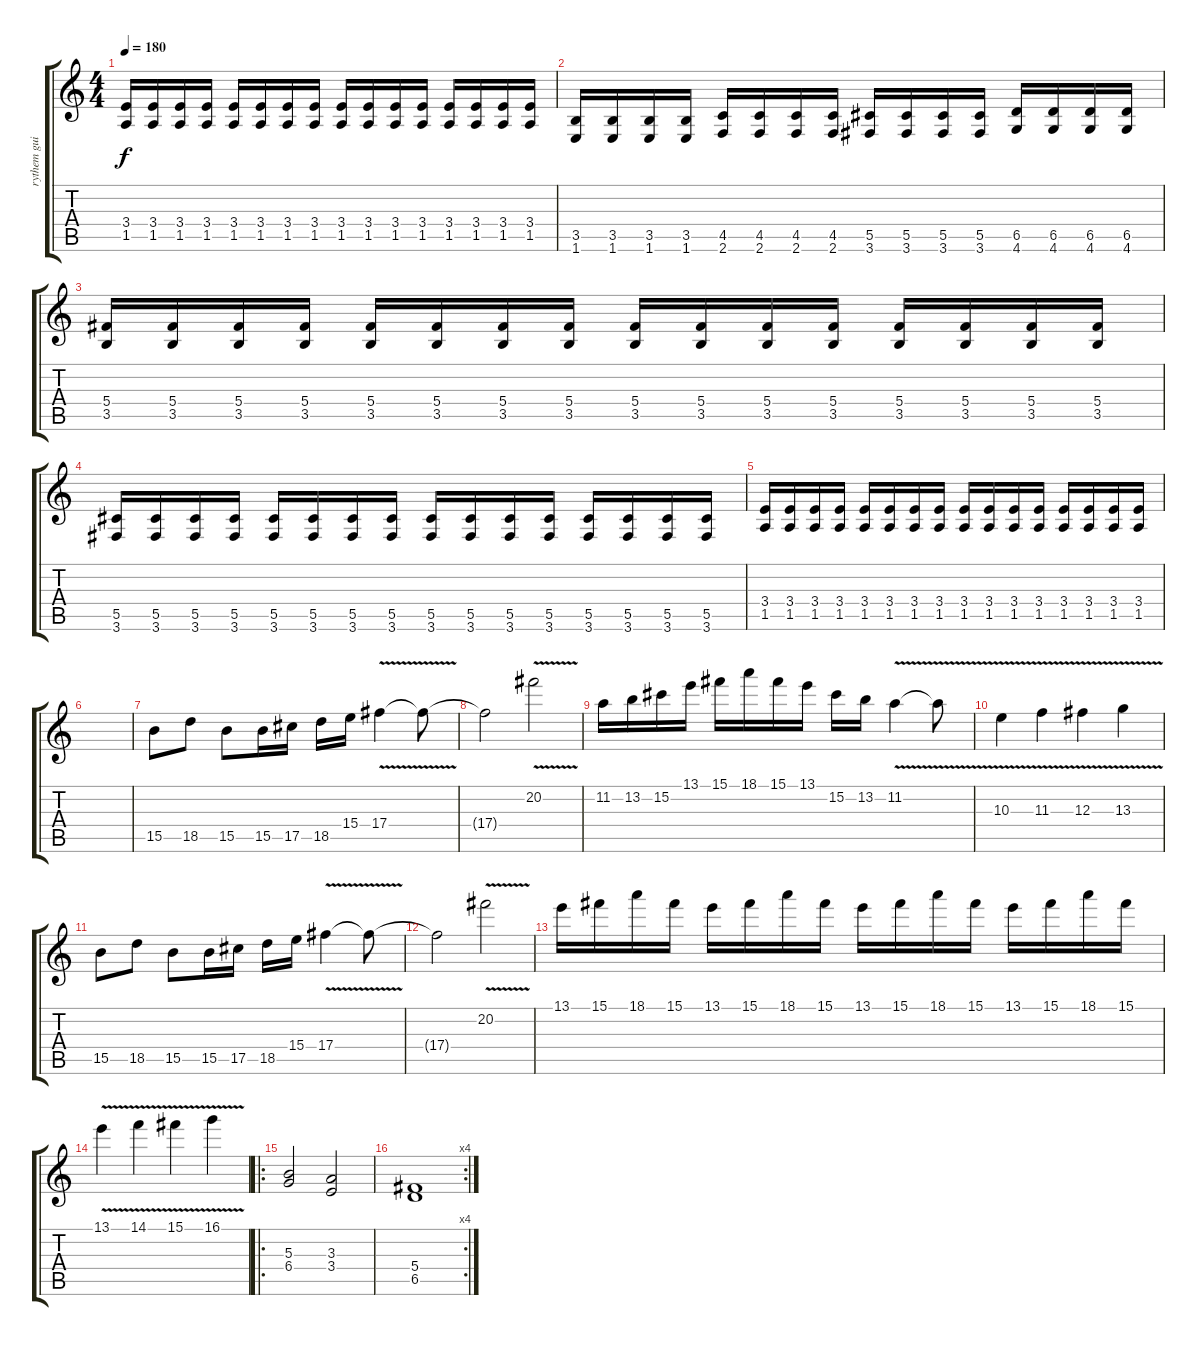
\track ("rythem guitar" "rythem gui") {instrument distortionguitar}
\staff {score tabs}
\tuning (Eb4 Bb3 Gb3 Db3 Ab2 Eb2) {hide}
\ts (4 4)
\tempo 180
\clef g2
\ks c
(3.4 1.5).16{dy f} (3.4 1.5).16 (3.4 1.5).16 (3.4 1.5).16 (3.4 1.5).16 (3.4 1.5).16 (3.4 1.5).16 (3.4 1.5).16 (3.4 1.5).16 (3.4 1.5).16 (3.4 1.5).16 (3.4 1.5).16 (3.4 1.5).16 (3.4 1.5).16 (3.4 1.5).16 (3.4 1.5).16 |
(3.5 1.6).16 (3.5 1.6).16 (3.5 1.6).16 (3.5 1.6).16 (4.5 2.6).16 (4.5 2.6).16 (4.5 2.6).16 (4.5 2.6).16 (5.5 3.6).16 (5.5 3.6).16 (5.5 3.6).16 (5.5 3.6).16 (6.5 4.6).16 (6.5 4.6).16 (6.5 4.6).16 (6.5 4.6).16 |
(5.4 3.5).16 (5.4 3.5).16 (5.4 3.5).16 (5.4 3.5).16 (5.4 3.5).16 (5.4 3.5).16 (5.4 3.5).16 (5.4 3.5).16 (5.4 3.5).16 (5.4 3.5).16 (5.4 3.5).16 (5.4 3.5).16 (5.4 3.5).16 (5.4 3.5).16 (5.4 3.5).16 (5.4 3.5).16 |
(5.5 3.6).16 (5.5 3.6).16 (5.5 3.6).16 (5.5 3.6).16 (5.5 3.6).16 (5.5 3.6).16 (5.5 3.6).16 (5.5 3.6).16 (5.5 3.6).16 (5.5 3.6).16 (5.5 3.6).16 (5.5 3.6).16 (5.5 3.6).16 (5.5 3.6).16 (5.5 3.6).16 (5.5 3.6).16 |
(3.4 1.5).16 (3.4 1.5).16 (3.4 1.5).16 (3.4 1.5).16 (3.4 1.5).16 (3.4 1.5).16 (3.4 1.5).16 (3.4 1.5).16 (3.4 1.5).16 (3.4 1.5).16 (3.4 1.5).16 (3.4 1.5).16 (3.4 1.5).16 (3.4 1.5).16 (3.4 1.5).16 (3.4 1.5).16 |
|
15.5.8{volume 16} 18.5.8 15.5.8 15.5.16 17.5.16 18.5.16 15.4.16 17.4{v}.4 17.4{t}.8 |
17.4{t}.2 20.2{v}.2 |
11.2.16 13.2.16 15.2.16 13.1.16 15.1.16 18.1.16 15.1.16 13.1.16 15.2.16 13.2.16 11.2{v}.4 11.2{t}.8 |
10.3{v}.4 11.3{v}.4 12.3{v}.4 13.3{v}.4 |
15.5.8{volume 16} 18.5.8 15.5.8 15.5.16 17.5.16 18.5.16 15.4.16 17.4{v}.4 17.4{t}.8 |
17.4{t}.2 20.2{v}.2 |
13.1.16 15.1.16 18.1.16 15.1.16 13.1.16 15.1.16 18.1.16 15.1.16 13.1.16 15.1.16 18.1.16 15.1.16 13.1.16 15.1.16 18.1.16 15.1.16 |
13.1{v}.4 14.1{v}.4 15.1{v}.4 16.1{v}.4 |
\ro
(5.3 6.4).2 (3.3 3.4).2 |
\rc 4
(5.4 6.5).1
